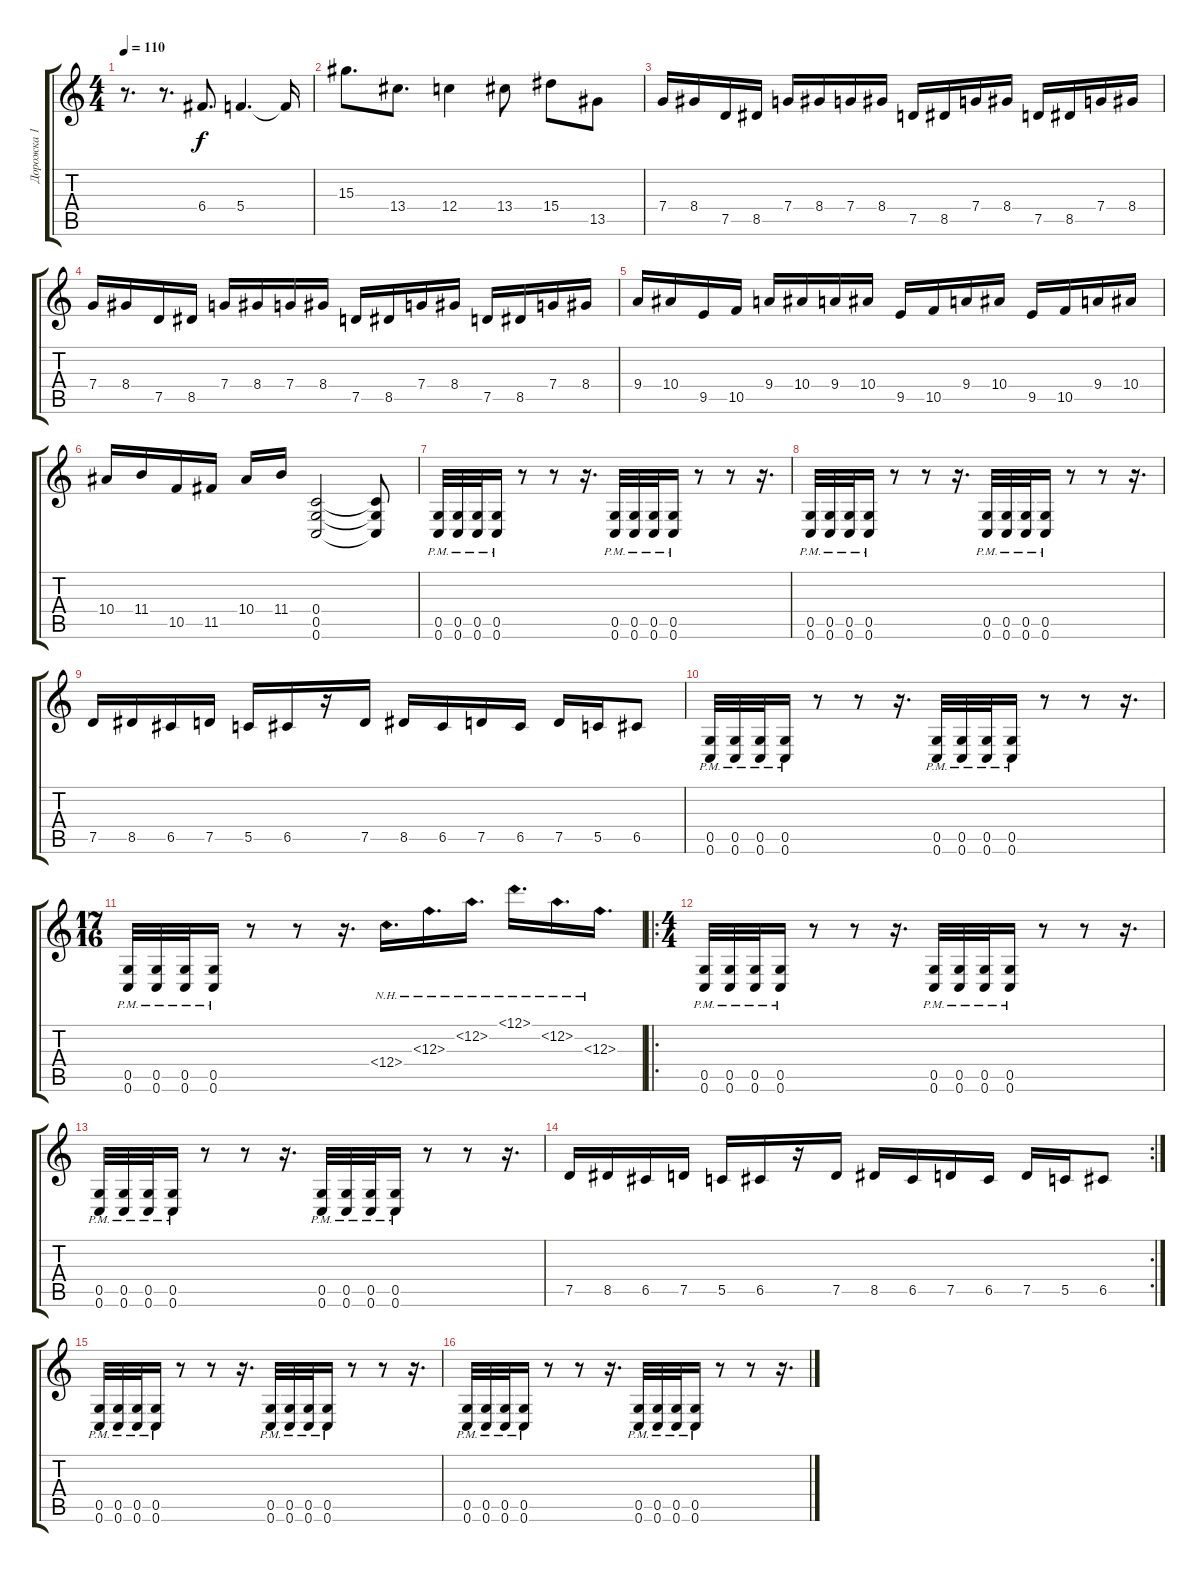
\track ("Дорожка 1" "Дорожка 1") {instrument overdrivenguitar}
\staff {score tabs}
\tuning (D4 A3 F3 C3 G2 C2) {hide}
\ts (4 4)
\tempo 110
\clef g2
\ks c
r.8{d dy f} r.8{d} 6.4.8{d} 5.4.4{d} 5.4{t}.16 |
15.3.8{d} 13.4.8{d} 12.4.4 13.4.8 15.4.8 13.5.8 |
7.4.16 8.4.16 7.5.16 8.5.16 7.4.16 8.4.16 7.4.16 8.4.16 7.5.16 8.5.16 7.4.16 8.4.16 7.5.16 8.5.16 7.4.16 8.4.16 |
7.4.16 8.4.16 7.5.16 8.5.16 7.4.16 8.4.16 7.4.16 8.4.16 7.5.16 8.5.16 7.4.16 8.4.16 7.5.16 8.5.16 7.4.16 8.4.16 |
9.4.16 10.4.16 9.5.16 10.5.16 9.4.16 10.4.16 9.4.16 10.4.16 9.5.16 10.5.16 9.4.16 10.4.16 9.5.16 10.5.16 9.4.16 10.4.16 |
10.4.16 11.4.16 10.5.16 11.5.16 10.4.16 11.4.16 (0.4 0.5 0.6).2 (0.4{t} 0.5{t} 0.6{t}).8 |
(0.5{pm} 0.6{pm}).32 (0.5{pm} 0.6{pm}).32 (0.5{pm} 0.6{pm}).32 (0.5{pm} 0.6{pm}).16 r.8 r.8 r.16{d} (0.5{pm} 0.6{pm}).32 (0.5{pm} 0.6{pm}).32 (0.5{pm} 0.6{pm}).32 (0.5{pm} 0.6{pm}).16 r.8 r.8 r.16{d} |
(0.5{pm} 0.6{pm}).32 (0.5{pm} 0.6{pm}).32 (0.5{pm} 0.6{pm}).32 (0.5{pm} 0.6{pm}).16 r.8 r.8 r.16{d} (0.5{pm} 0.6{pm}).32 (0.5{pm} 0.6{pm}).32 (0.5{pm} 0.6{pm}).32 (0.5{pm} 0.6{pm}).16 r.8 r.8 r.16{d} |
7.5.16 8.5.16 6.5.16 7.5.16 5.5.16 6.5.16 r.16 7.5.16 8.5.16 6.5.16 7.5.16 6.5.16 7.5.16 5.5.16 6.5.8 |
(0.5{pm} 0.6{pm}).32 (0.5{pm} 0.6{pm}).32 (0.5{pm} 0.6{pm}).32 (0.5{pm} 0.6{pm}).16 r.8 r.8 r.16{d} (0.5{pm} 0.6{pm}).32 (0.5{pm} 0.6{pm}).32 (0.5{pm} 0.6{pm}).32 (0.5{pm} 0.6{pm}).16 r.8 r.8 r.16{d} |
\ts (17 16)
(0.5{pm} 0.6{pm}).32 (0.5{pm} 0.6{pm}).32 (0.5{pm} 0.6{pm}).32 (0.5{pm} 0.6{pm}).16 r.8 r.8 r.16{d} 12.4{nh}.16{d} 12.3{nh}.16{d} 13.2{nh}.16{d} 13.1{nh}.16{d} 13.2{nh}.16{d} 12.3{nh}.16{d} |
\ro
\ts (4 4)
(0.5{pm} 0.6{pm}).32 (0.5{pm} 0.6{pm}).32 (0.5{pm} 0.6{pm}).32 (0.5{pm} 0.6{pm}).16 r.8 r.8 r.16{d} (0.5{pm} 0.6{pm}).32 (0.5{pm} 0.6{pm}).32 (0.5{pm} 0.6{pm}).32 (0.5{pm} 0.6{pm}).16 r.8 r.8 r.16{d} |
(0.5{pm} 0.6{pm}).32 (0.5{pm} 0.6{pm}).32 (0.5{pm} 0.6{pm}).32 (0.5{pm} 0.6{pm}).16 r.8 r.8 r.16{d} (0.5{pm} 0.6{pm}).32 (0.5{pm} 0.6{pm}).32 (0.5{pm} 0.6{pm}).32 (0.5{pm} 0.6{pm}).16 r.8 r.8 r.16{d} |
\rc 2
7.5.16 8.5.16 6.5.16 7.5.16 5.5.16 6.5.16 r.16 7.5.16 8.5.16 6.5.16 7.5.16 6.5.16 7.5.16 5.5.16 6.5.8 |
(0.5{pm} 0.6{pm}).32 (0.5{pm} 0.6{pm}).32 (0.5{pm} 0.6{pm}).32 (0.5{pm} 0.6{pm}).16 r.8 r.8 r.16{d} (0.5{pm} 0.6{pm}).32 (0.5{pm} 0.6{pm}).32 (0.5{pm} 0.6{pm}).32 (0.5{pm} 0.6{pm}).16 r.8 r.8 r.16{d} |
(0.5{pm} 0.6{pm}).32 (0.5{pm} 0.6{pm}).32 (0.5{pm} 0.6{pm}).32 (0.5{pm} 0.6{pm}).16 r.8 r.8 r.16{d} (0.5{pm} 0.6{pm}).32 (0.5{pm} 0.6{pm}).32 (0.5{pm} 0.6{pm}).32 (0.5{pm} 0.6{pm}).16 r.8 r.8 r.16{d}
